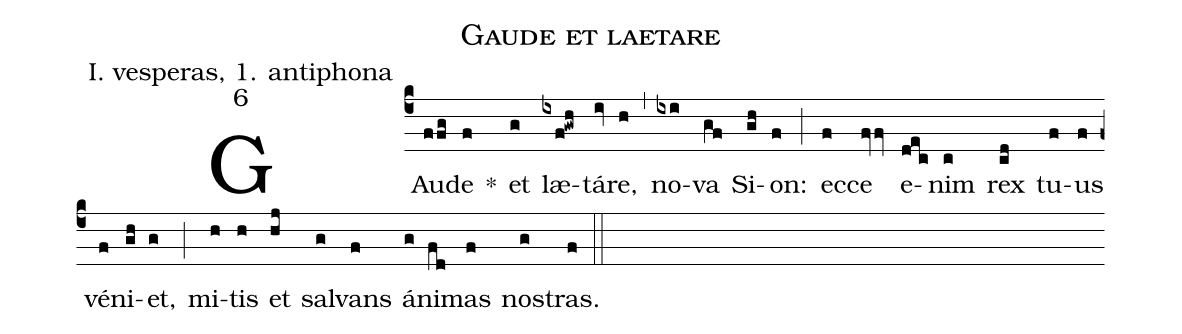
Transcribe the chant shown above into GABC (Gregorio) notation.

name: Gaude et laetare;
office-part: I. vesperas, 1. antiphona;
mode: 6;
%%
(c4)
GAu(f/fg)de(f) *()
et(g) læ(ixf!gwh)tá(iv)re,(h) (,)
no(ixi)va(gf) Si(gh)on:(f) (;)
ec(f)ce(fvv) e(dec)nim(c) rex(cd) tu(f)us(f) vé(f)ni(gh)et,(g) (;)
mi(h)tis(h) et(hj) sal(g)vans(f) á(g)ni(fd)mas(f) nos(g)tras.(f) (::)
